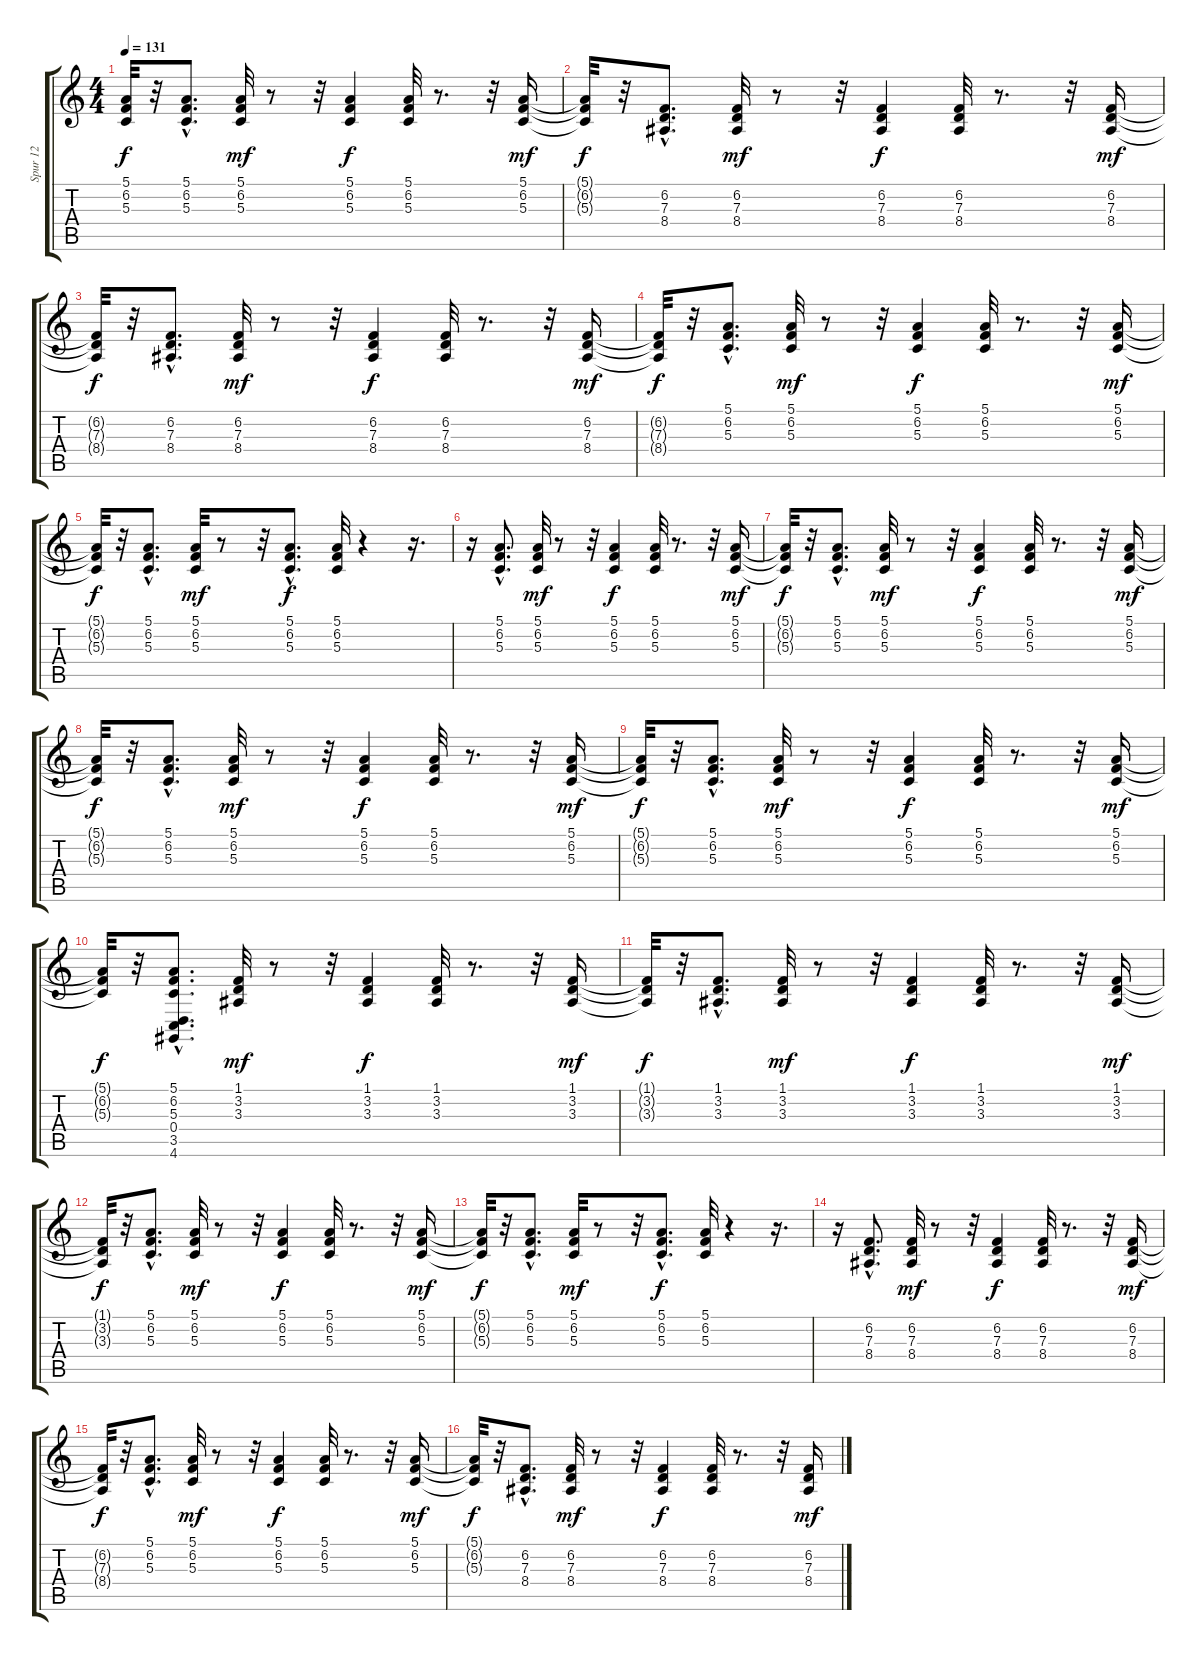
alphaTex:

\track ("Spur 12" "Spur 12") {instrument acousticgrandpiano}
\staff {score tabs}
\tuning (E4 B3 G3 D3 A2 E2) {hide}
\ts (4 4)
\tempo 131
\clef g2
\ks c
(5.1{t} 6.2{t} 5.3{t}).32{dy f} r.32 (5.1{hac} 6.2{hac} 5.3{hac}).8{d} (5.1 6.2 5.3).32{dy mf} r.8 r.32 (5.1 6.2 5.3).4{dy f} (5.1 6.2 5.3).32 r.8{d} r.32 (5.1 6.2 5.3).16{dy mf} |
(5.1{t} 6.2{t} 5.3{t}).32{dy f} r.32 (6.2{hac} 7.3{hac} 8.4{hac}).8{d} (6.2 7.3 8.4).32{dy mf} r.8 r.32 (6.2 7.3 8.4).4{dy f} (6.2 7.3 8.4).32 r.8{d} r.32 (6.2 7.3 8.4).16{dy mf} |
(6.2{t} 7.3{t} 8.4{t}).32{dy f} r.32 (6.2{hac} 7.3{hac} 8.4{hac}).8{d} (6.2 7.3 8.4).32{dy mf} r.8 r.32 (6.2 7.3 8.4).4{dy f} (6.2 7.3 8.4).32 r.8{d} r.32 (6.2 7.3 8.4).16{dy mf} |
(6.2{t} 7.3{t} 8.4{t}).32{dy f} r.32 (5.1{hac} 6.2{hac} 5.3{hac}).8{d} (5.1 6.2 5.3).32{dy mf} r.8 r.32 (5.1 6.2 5.3).4{dy f} (5.1 6.2 5.3).32 r.8{d} r.32 (5.1 6.2 5.3).16{dy mf} |
(5.1{t} 6.2{t} 5.3{t}).32{dy f} r.32 (5.1{hac} 6.2{hac} 5.3{hac}).8{d} (5.1 6.2 5.3).32{dy mf} r.8 r.32 (5.1{hac} 6.2{hac} 5.3{hac}).8{d dy f} (5.1 6.2 5.3).32 r.4 r.16{d} |
r.16 (5.1{hac} 6.2{hac} 5.3{hac}).8{d} (5.1 6.2 5.3).32{dy mf} r.8 r.32 (5.1 6.2 5.3).4{dy f} (5.1 6.2 5.3).32 r.8{d} r.32 (5.1 6.2 5.3).16{dy mf} |
(5.1{t} 6.2{t} 5.3{t}).32{dy f} r.32 (5.1{hac} 6.2{hac} 5.3{hac}).8{d} (5.1 6.2 5.3).32{dy mf} r.8 r.32 (5.1 6.2 5.3).4{dy f} (5.1 6.2 5.3).32 r.8{d} r.32 (5.1 6.2 5.3).16{dy mf} |
(5.1{t} 6.2{t} 5.3{t}).32{dy f} r.32 (5.1{hac} 6.2{hac} 5.3{hac}).8{d} (5.1 6.2 5.3).32{dy mf} r.8 r.32 (5.1 6.2 5.3).4{dy f} (5.1 6.2 5.3).32 r.8{d} r.32 (5.1 6.2 5.3).16{dy mf} |
(5.1{t} 6.2{t} 5.3{t}).32{dy f} r.32 (5.1{hac} 6.2{hac} 5.3{hac}).8{d} (5.1 6.2 5.3).32{dy mf} r.8 r.32 (5.1 6.2 5.3).4{dy f} (5.1 6.2 5.3).32 r.8{d} r.32 (5.1 6.2 5.3).16{dy mf} |
(5.1{t} 6.2{t} 5.3{t}).32{dy f} r.32 (5.1 6.2 5.3 0.4{hac} 3.5{hac} 4.6{hac}).8{d} (1.1 3.2 3.3).32{dy mf} r.8 r.32 (1.1 3.2 3.3).4{dy f} (1.1 3.2 3.3).32 r.8{d} r.32 (1.1 3.2 3.3).16{dy mf} |
(1.1{t} 3.2{t} 3.3{t}).32{dy f} r.32 (1.1{hac} 3.2{hac} 3.3{hac}).8{d} (1.1 3.2 3.3).32{dy mf} r.8 r.32 (1.1 3.2 3.3).4{dy f} (1.1 3.2 3.3).32 r.8{d} r.32 (1.1 3.2 3.3).16{dy mf} |
(1.1{t} 3.2{t} 3.3{t}).32{dy f} r.32 (5.1{hac} 6.2{hac} 5.3{hac}).8{d} (5.1 6.2 5.3).32{dy mf} r.8 r.32 (5.1 6.2 5.3).4{dy f} (5.1 6.2 5.3).32 r.8{d} r.32 (5.1 6.2 5.3).16{dy mf} |
(5.1{t} 6.2{t} 5.3{t}).32{dy f} r.32 (5.1{hac} 6.2{hac} 5.3{hac}).8{d} (5.1 6.2 5.3).32{dy mf} r.8 r.32 (5.1{hac} 6.2{hac} 5.3{hac}).8{d dy f} (5.1 6.2 5.3).32 r.4 r.16{d} |
r.16 (6.2{hac} 7.3{hac} 8.4{hac}).8{d} (6.2 7.3 8.4).32{dy mf} r.8 r.32 (6.2 7.3 8.4).4{dy f} (6.2 7.3 8.4).32 r.8{d} r.32 (6.2 7.3 8.4).16{dy mf} |
(6.2{t} 7.3{t} 8.4{t}).32{dy f} r.32 (5.1{hac} 6.2{hac} 5.3{hac}).8{d} (5.1 6.2 5.3).32{dy mf} r.8 r.32 (5.1 6.2 5.3).4{dy f} (5.1 6.2 5.3).32 r.8{d} r.32 (5.1 6.2 5.3).16{dy mf} |
(5.1{t} 6.2{t} 5.3{t}).32{dy f} r.32 (6.2{hac} 7.3{hac} 8.4{hac}).8{d} (6.2 7.3 8.4).32{dy mf} r.8 r.32 (6.2 7.3 8.4).4{dy f} (6.2 7.3 8.4).32 r.8{d} r.32 (6.2 7.3 8.4).16{dy mf}
